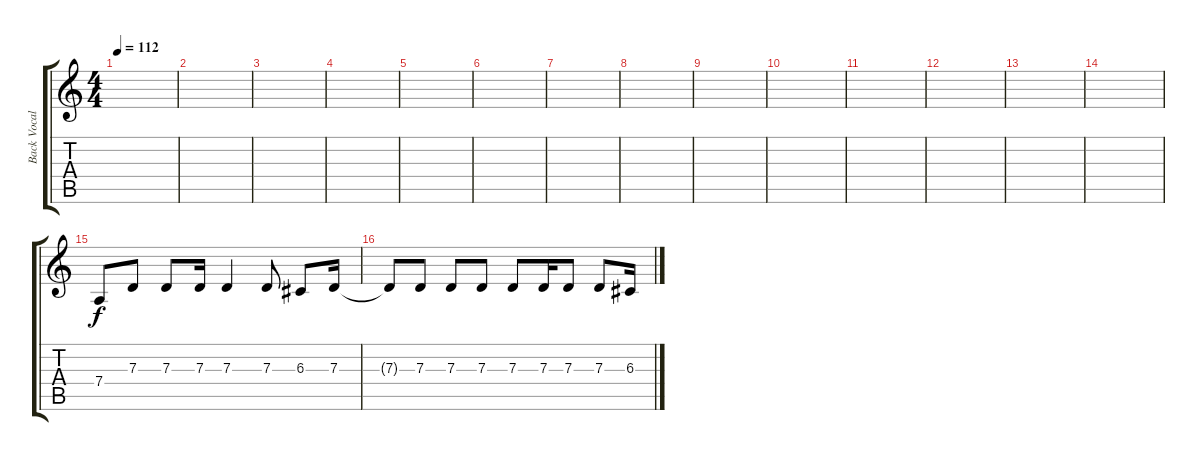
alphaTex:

\track ("Back Vocal" "Back Vocal") {instrument clarinet}
\staff {score tabs}
\tuning (E4 B3 G3 D3 A2 E2) {hide}
\ts (4 4)
\tempo 112
\clef g2
\ks c
|
|
|
|
|
|
|
|
|
|
|
|
|
|
7.4.8 7.3.8 7.3.8 7.3.16 7.3.4 7.3.8 6.3.8 7.3.16 |
7.3{t}.8 7.3.8 7.3.8 7.3.8 7.3.8 7.3.16 7.3.8 7.3.8 6.3.16
